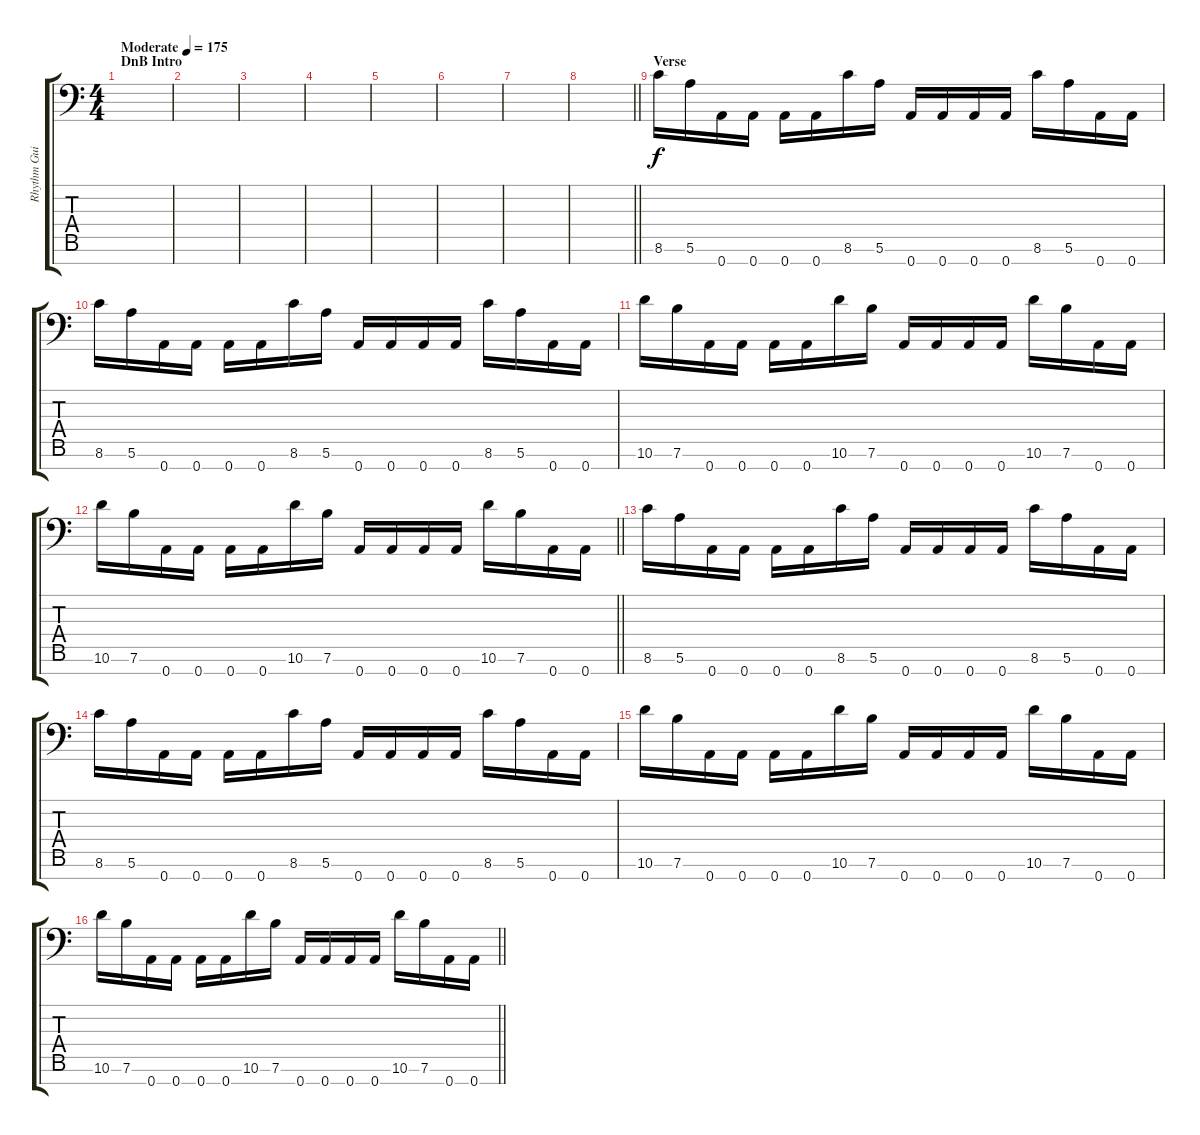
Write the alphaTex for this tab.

\track ("Rhythm Guitar 2" "Rhythm Gui") {instrument overdrivenguitar}
\staff {score tabs}
\tuning (E4 B3 G3 D3 A2 E2 A1) {hide}
\ts (4 4)
\section ("" "DnB Intro")
\tempo (175 "Moderate")
\clef f4
\ks c
|
|
|
|
|
|
|
\barLineRight lightlight
|
\section ("" "Verse")
8.6.16 5.6.16 0.7.16 0.7.16 0.7.16 0.7.16 8.6.16 5.6.16 0.7.16 0.7.16 0.7.16 0.7.16 8.6.16 5.6.16 0.7.16 0.7.16 |
8.6.16 5.6.16 0.7.16 0.7.16 0.7.16 0.7.16 8.6.16 5.6.16 0.7.16 0.7.16 0.7.16 0.7.16 8.6.16 5.6.16 0.7.16 0.7.16 |
10.6.16 7.6.16 0.7.16 0.7.16 0.7.16 0.7.16 10.6.16 7.6.16 0.7.16 0.7.16 0.7.16 0.7.16 10.6.16 7.6.16 0.7.16 0.7.16 |
\barLineRight lightlight
10.6.16 7.6.16 0.7.16 0.7.16 0.7.16 0.7.16 10.6.16 7.6.16 0.7.16 0.7.16 0.7.16 0.7.16 10.6.16 7.6.16 0.7.16 0.7.16 |
8.6.16 5.6.16 0.7.16 0.7.16 0.7.16 0.7.16 8.6.16 5.6.16 0.7.16 0.7.16 0.7.16 0.7.16 8.6.16 5.6.16 0.7.16 0.7.16 |
8.6.16 5.6.16 0.7.16 0.7.16 0.7.16 0.7.16 8.6.16 5.6.16 0.7.16 0.7.16 0.7.16 0.7.16 8.6.16 5.6.16 0.7.16 0.7.16 |
10.6.16 7.6.16 0.7.16 0.7.16 0.7.16 0.7.16 10.6.16 7.6.16 0.7.16 0.7.16 0.7.16 0.7.16 10.6.16 7.6.16 0.7.16 0.7.16 |
\barLineRight lightlight
10.6.16 7.6.16 0.7.16 0.7.16 0.7.16 0.7.16 10.6.16 7.6.16 0.7.16 0.7.16 0.7.16 0.7.16 10.6.16 7.6.16 0.7.16 0.7.16
